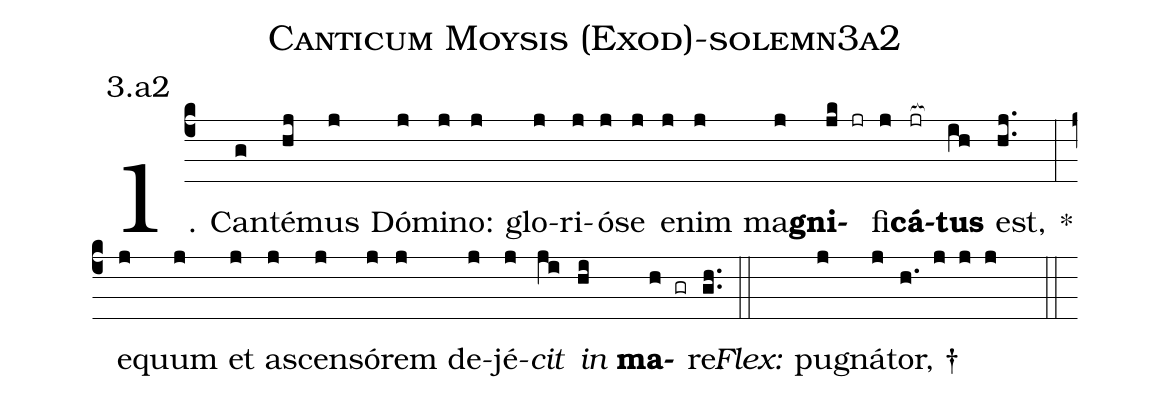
name: Canticum Moysis (Exod)-solemn3a2;
annotation: 3.a2;
%%
(c4)1. Can(g)té(hj)mus(j) Dó(j)mi(j)no:(j) glo(j)ri(j)ó(j)se(j) e(j)nim(j) ma(j)<b>gni</b>(jk jr)fi(j)<b>cá</b>(jr[ocb:1{])<b>tus</b>(ih[ocb:0}]) est,(hj..) *(:) e(j)quum(j) et(j) a(j)scen(j)só(j)rem(j) de(j)jé(j)<i>cit</i>(ji) <i>in</i>(hi) <b>ma</b>(h gr)re.(gh..) (::)
<i>Flex:</i>()  pu(j)gná(j)tor, †(h. j j j  ::)
